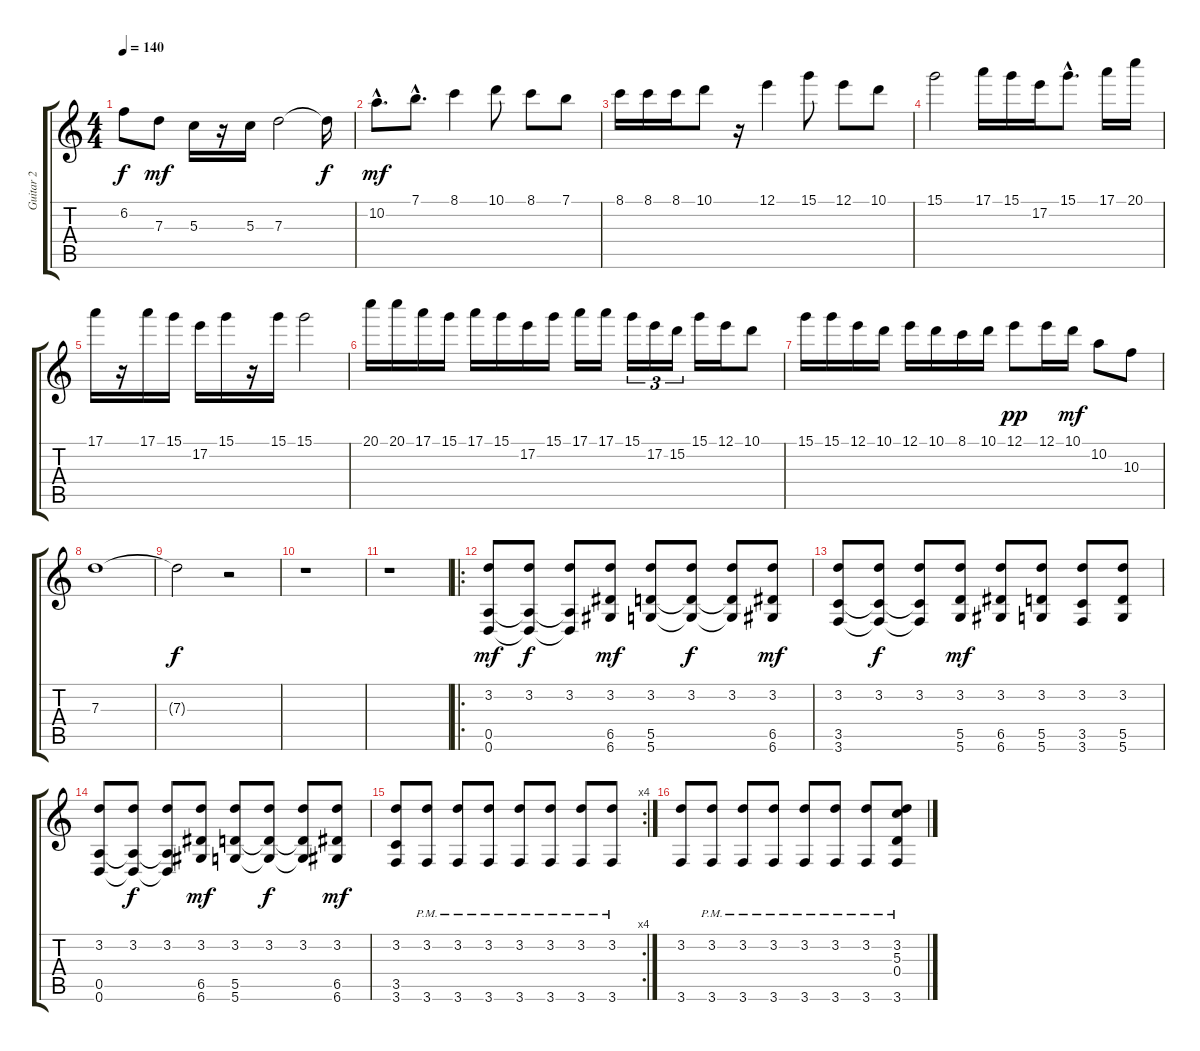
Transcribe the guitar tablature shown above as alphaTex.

\track ("Guitar 2" "Guitar 2") {instrument distortionguitar}
\staff {score tabs}
\tuning (E4 B3 G3 D3 A2 D2) {hide}
\ts (4 4)
\tempo 140
\clef g2
\ks c
6.2{t}.8{dy f} 7.3.8{dy mf} 5.3.16 r.16 5.3.16 7.3.2 7.3{t}.16{dy f} |
10.2{hac}.8{d dy mf} 7.1{hac}.8{d} 8.1.4 10.1.8 8.1.8 7.1.8 |
8.1.16 8.1.16 8.1.16 10.1.8 r.16 12.1.4 15.1.8 12.1.8 10.1.8 |
15.1.2 17.1.16 15.1.16 17.2.16 15.1{hac}.8{d} 17.1.16 20.1.16 |
17.1.16 r.16 17.1.16 15.1.16 17.2.16 15.1.16 r.16 15.1.16 15.1.2 |
20.1.16 20.1.16 17.1.16 15.1.16 17.1.16 15.1.16 17.2.16 15.1.16 17.1.16 17.1.16 15.1.16{tu (3 2)} 17.2.16{tu (3 2)} 15.2.16{tu (3 2)} 15.1.16 12.1.16 10.1.8 |
15.1.16 15.1.16 12.1.16 10.1.16 12.1.16 10.1.16 8.1.16 10.1.16 12.1.8{dy pp} 12.1.16 10.1.16{dy mf} 10.2.8 10.3.8 |
7.3.1 |
7.3{t}.2{dy f} r.2 |
r.1 |
r.1 |
\ro
(3.2 0.5 0.6).8{dy mf volume 8 instrument distortionguitar} (3.2 0.5{t} 0.6{t}).8{dy f} (3.2 0.5{t} 0.6{t}).8 (3.2 6.5 6.6).8{dy mf} (3.2 5.5 5.6).8 (3.2 5.5{t} 5.6{t}).8{dy f} (3.2 5.5{t} 5.6{t}).8 (3.2 6.5 6.6).8{dy mf} |
(3.2 3.5 3.6).8 (3.2 3.5{t} 3.6{t}).8{dy f} (3.2 3.5{t} 3.6{t}).8 (3.2 5.5 5.6).8{dy mf} (3.2 6.5 6.6).8 (3.2 5.5 5.6).8 (3.2 3.5 3.6).8 (3.2 5.5 5.6).8 |
(3.2 0.5 0.6).8 (3.2 0.5{t} 0.6{t}).8{dy f} (3.2 0.5{t} 0.6{t}).8 (3.2 6.5 6.6).8{dy mf} (3.2 5.5 5.6).8 (3.2 5.5{t} 5.6{t}).8{dy f} (3.2 5.5{t} 5.6{t}).8 (3.2 6.5 6.6).8{dy mf} |
\rc 4
(3.2 3.5 3.6).8 (3.2 3.6{pm}).8 (3.2 3.6{pm}).8 (3.2 3.6{pm}).8 (3.2 3.6{pm}).8 (3.2 3.6{pm}).8 (3.2 3.6{pm}).8 (3.2 3.6{pm}).8 |
(3.2 3.6).8 (3.2 3.6{pm}).8 (3.2 3.6{pm}).8 (3.2 3.6{pm}).8 (3.2 3.6{pm}).8 (3.2 3.6{pm}).8 (3.2 3.6{pm}).8 (3.2 5.3 0.4 3.6{pm}).8{volume 16}
